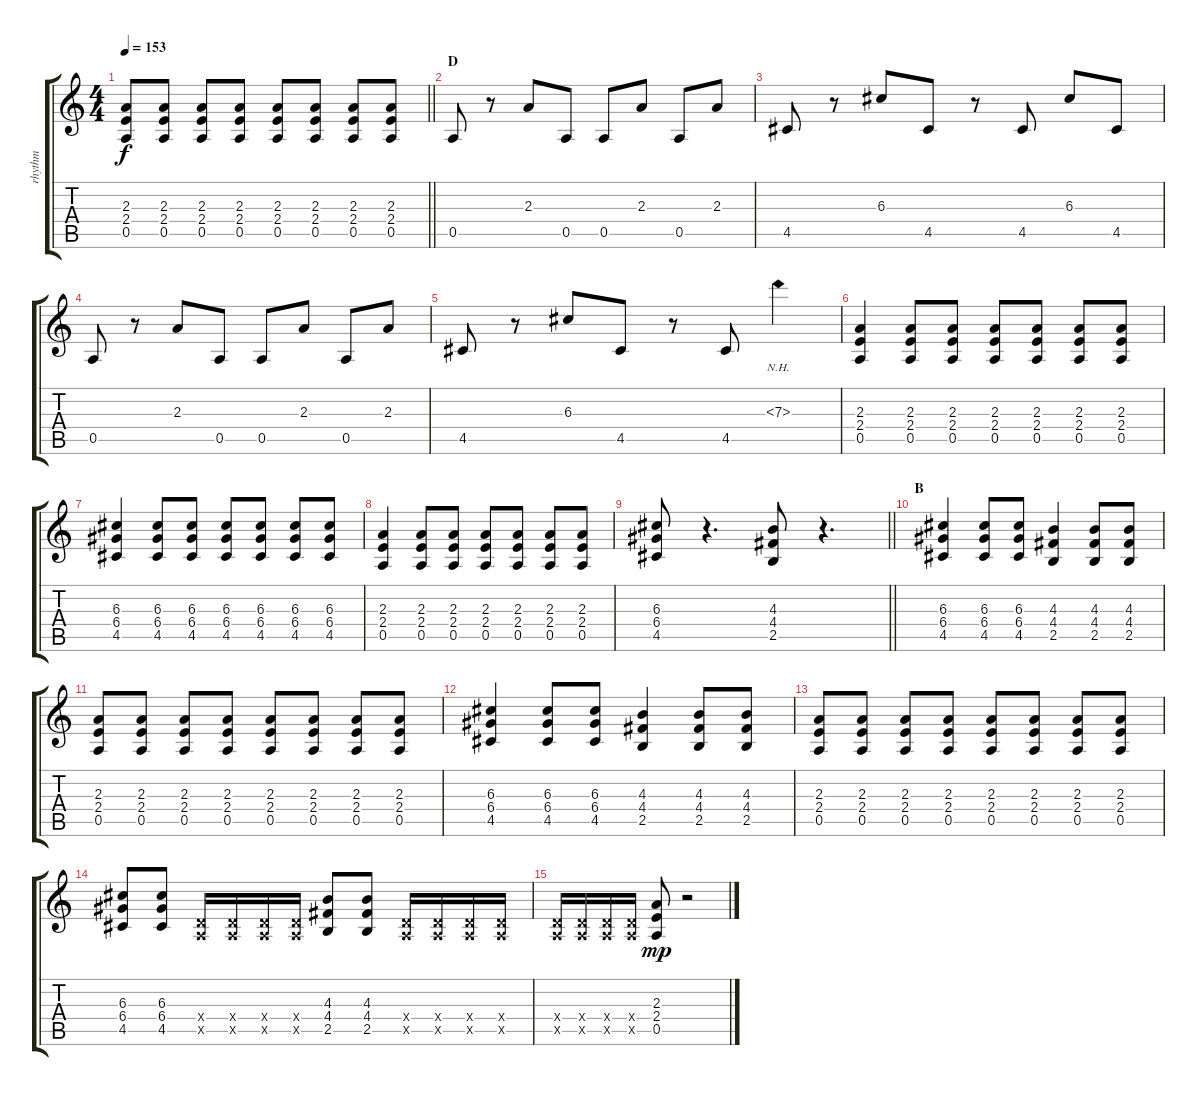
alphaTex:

\track ("rhythm" "rhythm") {instrument distortionguitar}
\staff {score tabs}
\tuning (E4 B3 G3 D3 A2 E2) {hide}
\ts (4 4)
\tempo 153
\clef g2
\barLineRight lightlight
\ks c
(2.3 2.4 0.5).8{dy f} (2.3 2.4 0.5).8 (2.3 2.4 0.5).8 (2.3 2.4 0.5).8 (2.3 2.4 0.5).8 (2.3 2.4 0.5).8 (2.3 2.4 0.5).8 (2.3 2.4 0.5).8 |
\section ("" "D")
0.5.8 r.8 2.3.8 0.5.8 0.5.8 2.3.8 0.5.8 2.3.8 |
4.5.8 r.8 6.3.8 4.5.8 r.8 4.5.8 6.3.8 4.5.8 |
0.5.8 r.8 2.3.8 0.5.8 0.5.8 2.3.8 0.5.8 2.3.8 |
4.5.8 r.8 6.3.8 4.5.8 r.8 4.5.8 7.3{nh}.4 |
(2.3 2.4 0.5).4 (2.3 2.4 0.5).8 (2.3 2.4 0.5).8 (2.3 2.4 0.5).8 (2.3 2.4 0.5).8 (2.3 2.4 0.5).8 (2.3 2.4 0.5).8 |
(6.3 6.4 4.5).4 (6.3 6.4 4.5).8 (6.3 6.4 4.5).8 (6.3 6.4 4.5).8 (6.3 6.4 4.5).8 (6.3 6.4 4.5).8 (6.3 6.4 4.5).8 |
(2.3 2.4 0.5).4 (2.3 2.4 0.5).8 (2.3 2.4 0.5).8 (2.3 2.4 0.5).8 (2.3 2.4 0.5).8 (2.3 2.4 0.5).8 (2.3 2.4 0.5).8 |
\barLineRight lightlight
(6.3 6.4 4.5).8 r.4{d} (4.3 4.4 2.5).8 r.4{d} |
\section ("" "B")
(6.3 6.4 4.5).4 (6.3 6.4 4.5).8 (6.3 6.4 4.5).8 (4.3 4.4 2.5).4 (4.3 4.4 2.5).8 (4.3 4.4 2.5).8 |
(2.3 2.4 0.5).8 (2.3 2.4 0.5).8 (2.3 2.4 0.5).8 (2.3 2.4 0.5).8 (2.3 2.4 0.5).8 (2.3 2.4 0.5).8 (2.3 2.4 0.5).8 (2.3 2.4 0.5).8 |
(6.3 6.4 4.5).4 (6.3 6.4 4.5).8 (6.3 6.4 4.5).8 (4.3 4.4 2.5).4 (4.3 4.4 2.5).8 (4.3 4.4 2.5).8 |
(2.3 2.4 0.5).8 (2.3 2.4 0.5).8 (2.3 2.4 0.5).8 (2.3 2.4 0.5).8 (2.3 2.4 0.5).8 (2.3 2.4 0.5).8 (2.3 2.4 0.5).8 (2.3 2.4 0.5).8 |
(6.3 6.4 4.5).8 (6.3 6.4 4.5).8 (0.4{x} 0.5{x}).16 (0.4{x} 0.5{x}).16 (0.4{x} 0.5{x}).16 (0.4{x} 0.5{x}).16 (4.3 4.4 2.5).8 (4.3 4.4 2.5).8 (0.4{x} 0.5{x}).16 (0.4{x} 0.5{x}).16 (0.4{x} 0.5{x}).16 (0.4{x} 0.5{x}).16 |
(0.4{x} 0.5{x}).16 (0.4{x} 0.5{x}).16 (0.4{x} 0.5{x}).16 (0.4{x} 0.5{x}).16 (2.3 2.4 0.5).8{dy mp} r.2
